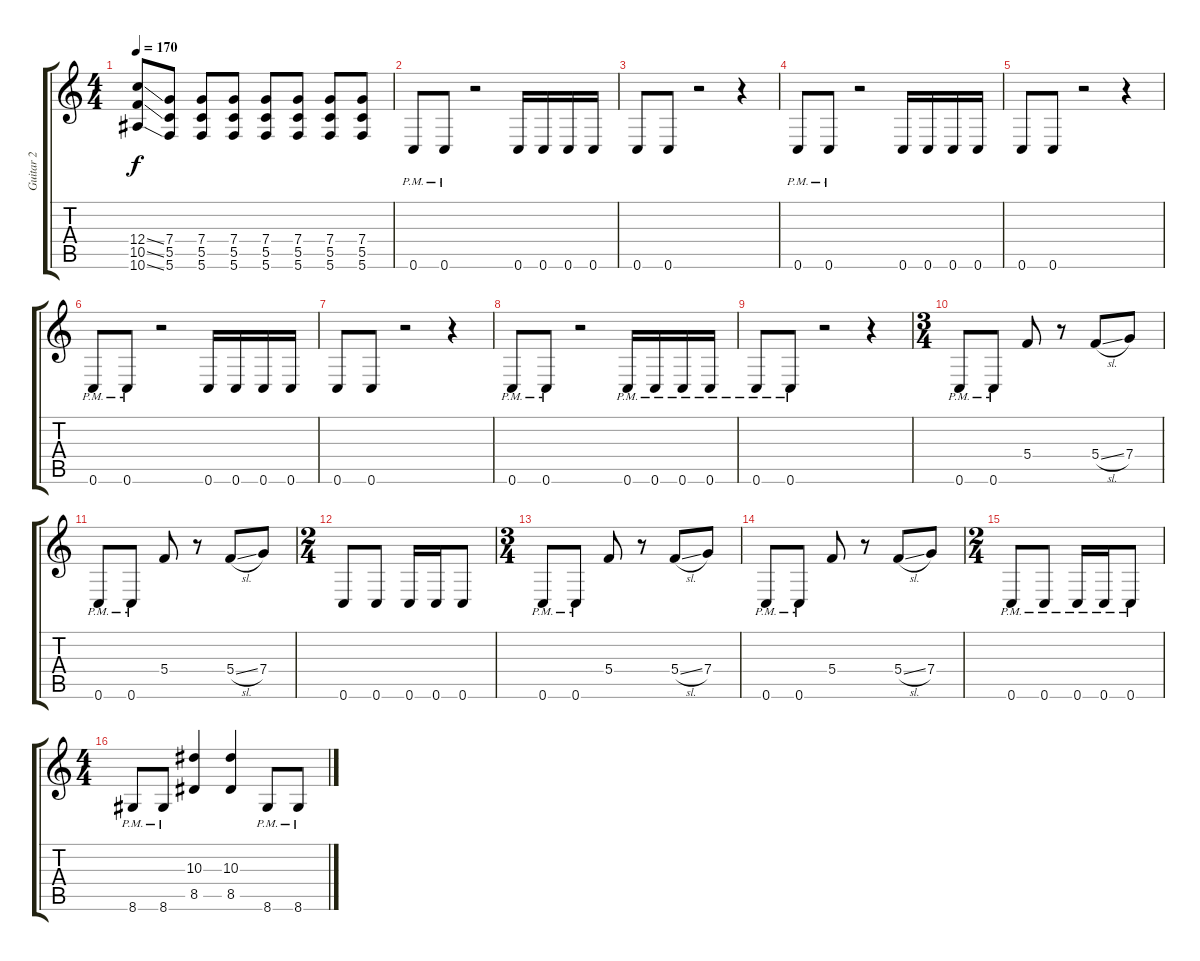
\track ("Guitar 2" "Guitar 2") {instrument overdrivenguitar}
\staff {score tabs}
\tuning (D4 A3 F3 C3 G2 C2) {hide}
\ts (4 4)
\tempo 170
\clef g2
\ks c
(12.4{ss} 10.5{ss} 10.6{ss}).8{dy f} (7.4 5.5 5.6).8 (7.4 5.5 5.6).8 (7.4 5.5 5.6).8 (7.4 5.5 5.6).8 (7.4 5.5 5.6).8 (7.4 5.5 5.6).8 (7.4 5.5 5.6).8 |
0.6{pm}.8 0.6{pm}.8 r.2 0.6.16 0.6.16 0.6.16 0.6.16 |
0.6.8 0.6.8 r.2 r.4 |
0.6{pm}.8 0.6{pm}.8 r.2 0.6.16 0.6.16 0.6.16 0.6.16 |
0.6.8 0.6.8 r.2 r.4 |
0.6{pm}.8 0.6{pm}.8 r.2 0.6.16 0.6.16 0.6.16 0.6.16 |
0.6.8 0.6.8 r.2 r.4 |
0.6{pm}.8 0.6{pm}.8 r.2 0.6{pm}.16 0.6{pm}.16 0.6{pm}.16 0.6{pm}.16 |
0.6{pm}.8 0.6{pm}.8 r.2 r.4 |
\ts (3 4)
0.6{pm}.8 0.6{pm}.8 5.4.8 r.8 5.4{sl}.8 7.4.8 |
0.6{pm}.8 0.6{pm}.8 5.4.8 r.8 5.4{sl}.8 7.4.8 |
\ts (2 4)
0.6.8 0.6.8 0.6.16 0.6.16 0.6.8 |
\ts (3 4)
0.6{pm}.8 0.6{pm}.8 5.4.8 r.8 5.4{sl}.8 7.4.8 |
0.6{pm}.8 0.6{pm}.8 5.4.8 r.8 5.4{sl}.8 7.4.8 |
\ts (2 4)
0.6{pm}.8 0.6{pm}.8 0.6{pm}.16 0.6{pm}.16 0.6{pm}.8 |
\ts (4 4)
8.6{pm}.8 8.6{pm}.8 (10.3 8.5).4 (10.3 8.5).4 8.6{pm}.8 8.6{pm}.8
